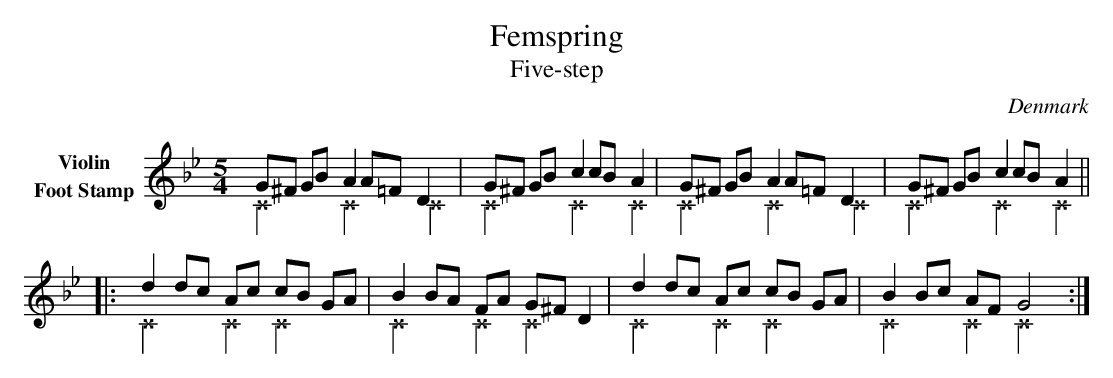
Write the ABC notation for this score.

X:1
T:Femspring
T:Five-step
O:Denmark
M:5/4
L:1/8
%%staves (1 2)
K:Gm
V:1 name=Violin
G^F GBA2A=FD2|G^F GB c2cBA2|G^F GBA2A=FD2|G^F GB c2cBA2||
|:d2dc Ac cB GA|B2BA FA G^FD2|d2dc Ac cB GA|B2Bc AFG4:|
V:2 clef=perc name="Foot Stamp"
^C2x2^C2x2^C2|^C2x2^C2x2^C2|^C2x2^C2x2^C2|^C2x2^C2x2^C2||
|:^C2x2^C2^C2x2|^C2x2^C2^C2x2|^C2x2^C2^C2x2|^C2x2^C2^C2x2:|
V:C clef=bass middle=d
Gzz2czz2cz|Gzz2dzz2dz|Gzz2czz2cz|Gzz2dzz2dz||
|:Gzz2Gz Gzz2|Gzz2Gz dzz2|Gzz2Gz Gzz2|Gzz2dz Gzz2:|
